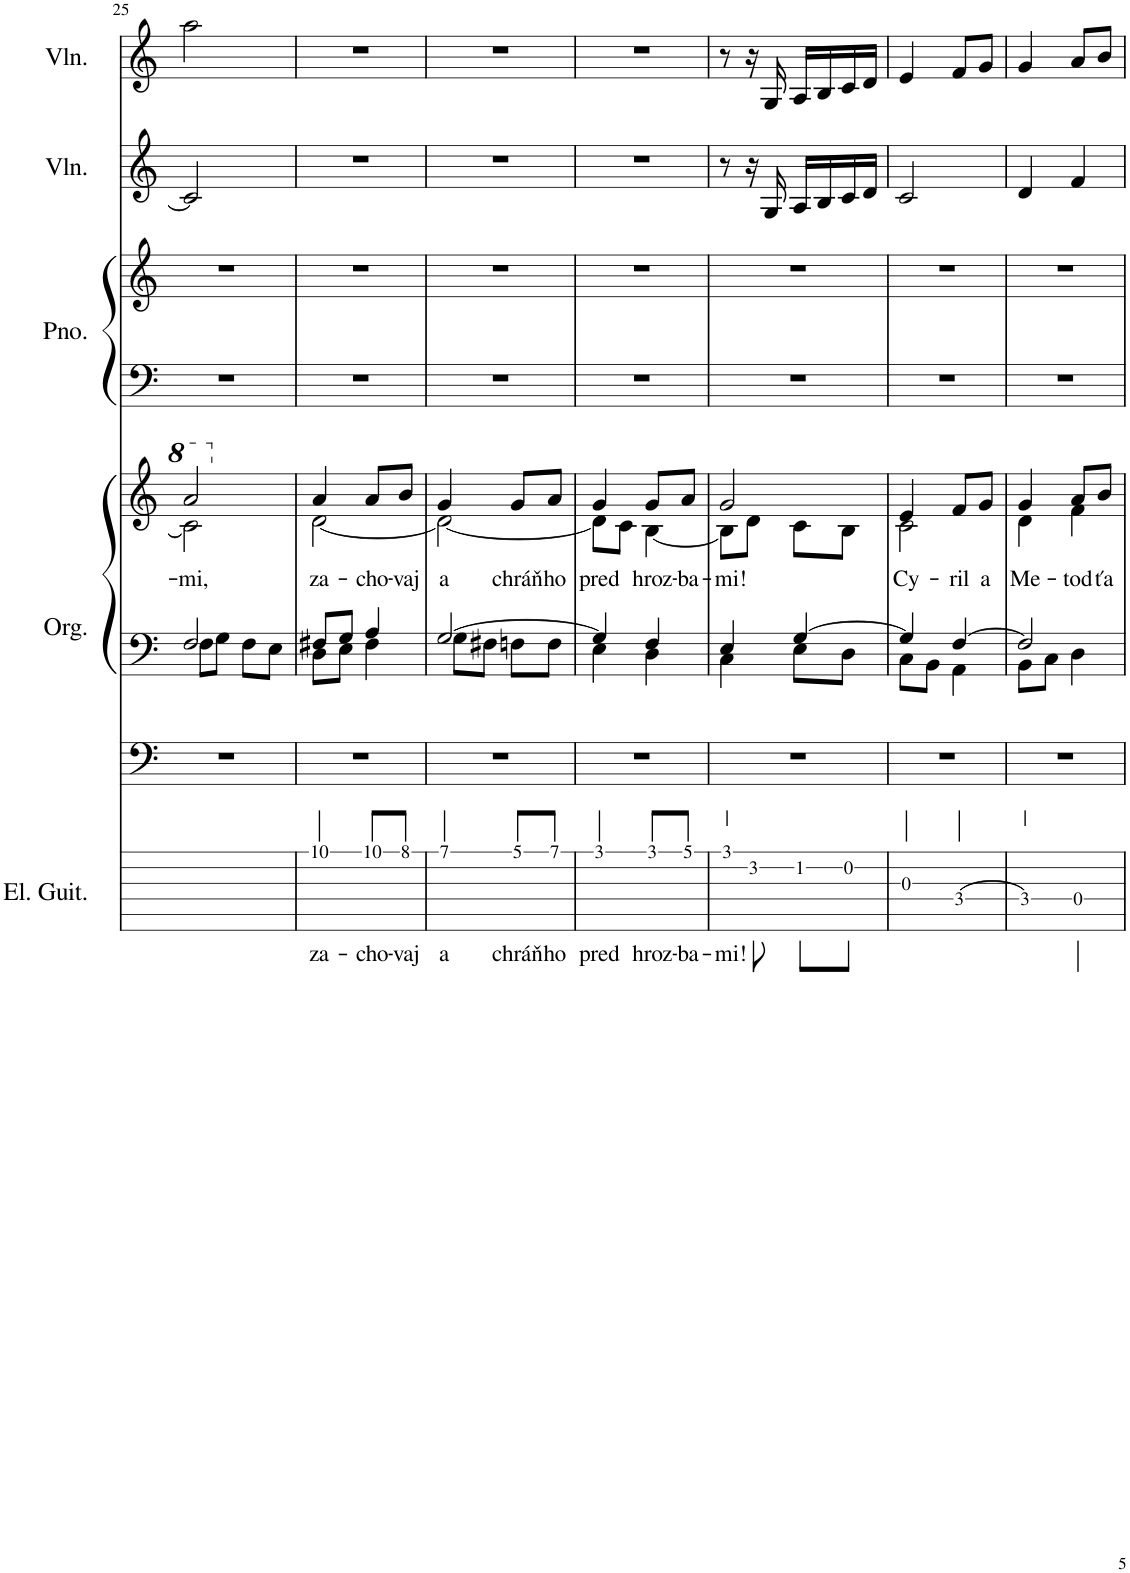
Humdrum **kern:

**kern	**text	**kern	**kern	**kern	**text	**kern	**kern	**kern	**kern
*part5	*part5	*part4	*part4	*part4	*part4	*part3	*part3	*part2	*part1
*staff8	*staff8	*staff7	*staff6	*staff5	*staff5	*staff4	*staff3	*staff2	*staff1
*I"Electric Guitar	*	*I"Organ	*	*	*	*I"Piano	*	*I"Violin	*I"Violin
*I'El. Guit.	*	*I'Org.	*	*	*	*I'Pno.	*	*I'Vln.	*I'Vln.
!!LO:PB:g=z
*	*	*clefF4	*clefF4	*clefG2	*	*clefF4	*clefG2	*clefG2	*clefG2
*k[]	*	*k[]	*k[]	*k[]	*	*k[]	*k[]	*k[]	*k[]
*M2/4	*	*M2/4	*M2/4	*M2/4	*	*M2/4	*M2/4	*M2/4	*M2/4
=25	=25	=25	=25	=25	=25	=25	=25	=25	=25
*	*	*	*^	*	*	*	*	*	*
!	!	!	!	!	!	!LO:LY:b	!	!	!	!
*	*	*	*	*	*^	*	*	*	*	*
2r	.	2r	2F/	8F\L	2aa/	2cc\]	-mi,	2r	2r	2c/]	2aa\
.	.	.	.	8G\J	.	.	.	.	.	.	.
.	.	.	.	8F\L	.	.	.	.	.	.	.
.	.	.	.	8E\J	.	.	.	.	.	.	.
=26	=26	=26	=26	=26	=26	=26	=26	=26	=26	=26	=26
!	!LO:LY:b	!	!	!	!	!	!LO:LY:b	!	!	!	!
*^	*	*	*	*	*	*	*	*	*	*	*
4dd/	2r	za-	2r	8F#X/L	8D\L	4a/	[2d\	za-	2r	2r	2r	2r
.	.	.	.	8G/J	8E\J	.	.	.	.	.	.	.
!	!	!LO:LY:b	!	!	!	!	!	!LO:LY:b	!	!	!	!
8dd/L	.	-cho-	.	4A/	4F#\	8a/L	.	-cho-	.	.	.	.
!	!	!LO:LY:b	!	!	!	!	!	!LO:LY:b	!	!	!	!
8cc/J	.	-vaj	.	.	.	8b/J	.	-vaj	.	.	.	.
=27	=27	=27	=27	=27	=27	=27	=27	=27	=27	=27	=27	=27
!	!	!LO:LY:b	!	!	!	!	!	!LO:LY:b	!	!	!	!
4b/	2r	a	2r	[2G/	8G\L	4g/	2d\_	a	2r	2r	2r	2r
.	.	.	.	.	8F#X\J	.	.	.	.	.	.	.
!	!	!LO:LY:b	!	!	!	!	!	!LO:LY:b	!	!	!	!
8a/L	.	chráň	.	.	8Fn\L	8g/L	.	chráň	.	.	.	.
!	!	!LO:LY:b	!	!	!	!	!	!LO:LY:b	!	!	!	!
8b/J	.	ho	.	.	8F\J	8a/J	.	ho	.	.	.	.
=28	=28	=28	=28	=28	=28	=28	=28	=28	=28	=28	=28	=28
!	!	!LO:LY:b	!	!	!	!	!	!LO:LY:b	!	!	!	!
4g/	8r	pred	2r	4G/]	4E\	4g/	8d\L]	pred	2r	2r	2r	2r
.	8r	.	.	.	.	.	8c\J	.	.	.	.	.
!	!	!LO:LY:b	!	!	!	!	!	!LO:LY:b	!	!	!	!
8g/L	4r	hroz-	.	4F/	4D\	8g/L	[4B\	hroz-	.	.	.	.
!	!	!LO:LY:b	!	!	!	!	!	!LO:LY:b	!	!	!	!
8a/J	.	-ba-	.	.	.	8a/J	.	-ba-	.	.	.	.
=29	=29	=29	=29	=29	=29	=29	=29	=29	=29	=29	=29	=29
!	!	!LO:LY:b	!	!	!	!	!	!LO:LY:b	!	!	!	!
2g/	8r	-mi!	2r	4E/	4C\	2g/	8B\L]	-mi!	2r	2r	8r	8r
.	8d\	.	.	.	.	.	8d\J	.	.	.	16r	16r
.	.	.	.	.	.	.	.	.	.	.	16G/	16G/
.	8c\L	.	.	[4G/	8E\L	.	8c\L	.	.	.	16A/LL	16A/LL
.	.	.	.	.	.	.	.	.	.	.	16B/	16B/
.	8B\J	.	.	.	8D\J	.	8B\J	.	.	.	16c/	16c/
.	.	.	.	.	.	.	.	.	.	.	16d/JJ	16d/JJ
=30	=30	=30	=30	=30	=30	=30	=30	=30	=30	=30	=30	=30
!	!	!	!	!	!	!	!	!LO:LY:b	!	!	!	!
4G/	8r	.	2r	4G/]	8C\L	4e/	2c\	Cy-	2r	2r	2c/	4e/
.	8r	.	.	.	8BB\J	.	.	.	.	.	.	.
!	!	!	!	!	!	!	!	!LO:LY:b	!	!	!	!
[4F/	4r	.	.	[4F/	4AA\	8f/L	.	-ril	.	.	.	8f/L
!	!	!	!	!	!	!	!	!LO:LY:b	!	!	!	!
.	.	.	.	.	.	8g/J	.	a	.	.	.	8g/J
=31	=31	=31	=31	=31	=31	=31	=31	=31	=31	=31	=31	=31
!	!	!	!	!	!	!	!	!LO:LY:b	!	!	!	!
2F/]	8r	.	2r	2F/]	8BB\L	4g/	4d\	Me-	2r	2r	4d/	4g/
.	8r	.	.	.	8C\J	.	.	.	.	.	.	.
!	!	!	!	!	!	!	!	!LO:LY:b	!	!	!	!
.	4D\	.	.	.	4D\	8a/L	4f\	-tod	.	.	4f/	8a/L
!	!	!	!	!	!	!	!	!LO:LY:b	!	!	!	!
.	.	.	.	.	.	8b/J	.	ťa	.	.	.	8b/J
*	*	*	*	*v	*v	*	*	*	*	*	*	*
*v	*v	*	*	*	*v	*v	*	*	*	*	*
=	=	=	=	=	=	=	=	=	=
*-	*-	*-	*-	*-	*-	*-	*-	*-	*-
